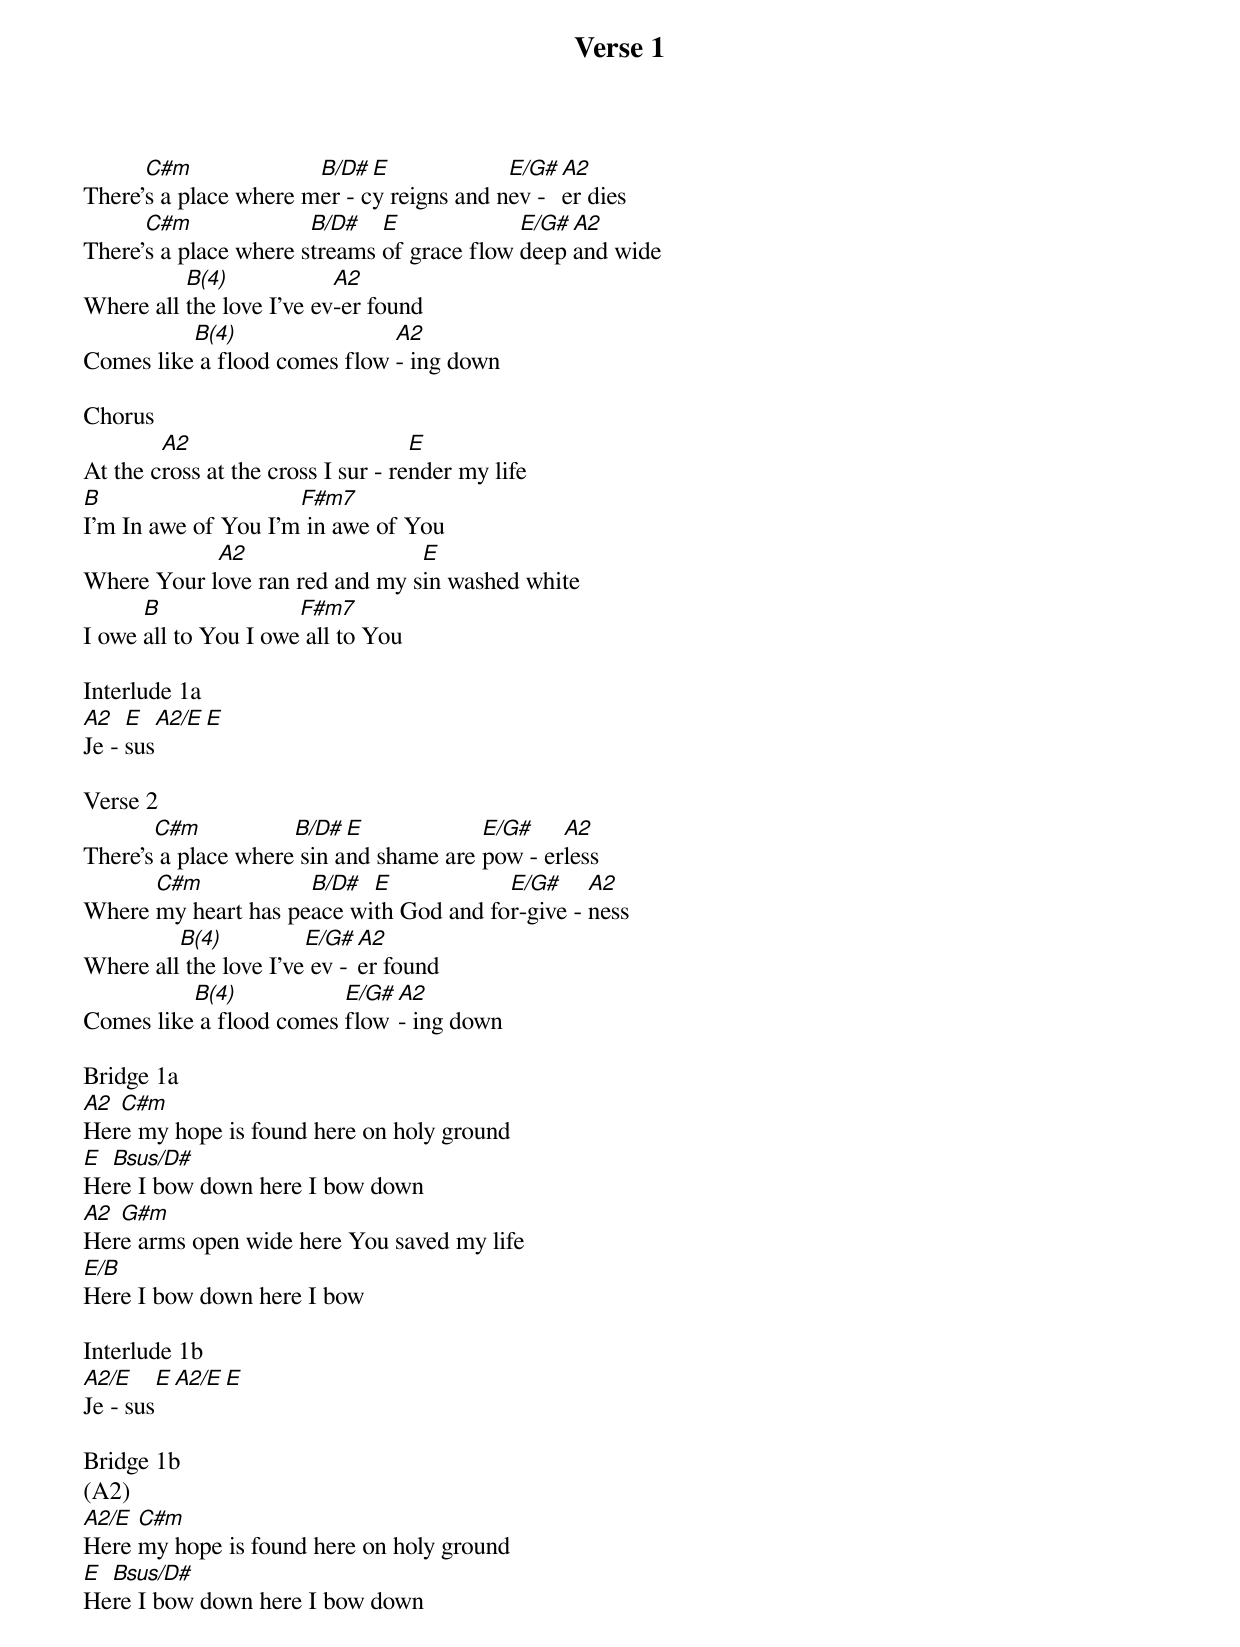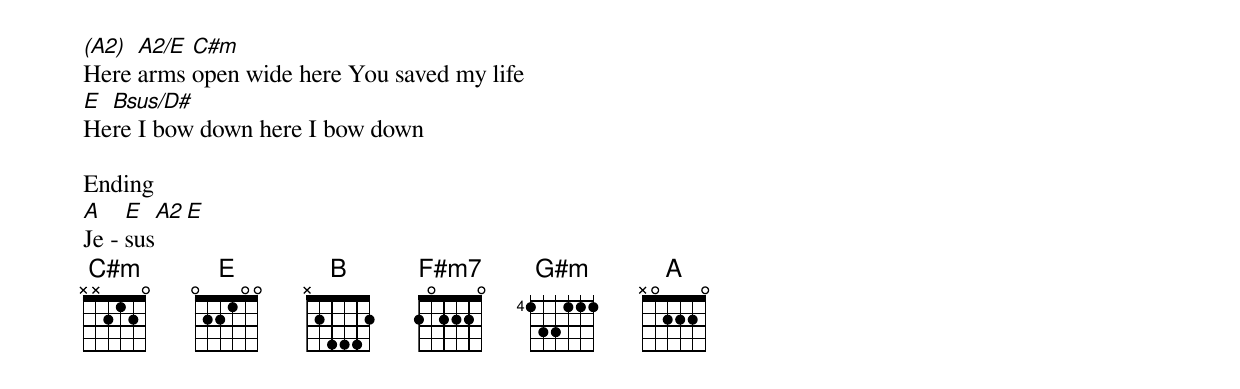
Verse 1
      C#m              B/D#  E             E/G# A2
There's a place where mer - cy reigns and nev - er dies
      C#m              B/D#   E             E/G# A2
There's a place where streams of grace flow deep and wide
          B(4)            A2
Where all the love I've ev-er found
          B(4)                A2
Comes like a flood comes flow - ing down

Chorus
        A2                          E
At the cross at the cross I sur - render my life
B                    F#m7
I'm In awe of You I'm in awe of You
            A2                  E
Where Your love ran red and my sin washed white
      B               F#m7
I owe all to You I owe all to You

Interlude 1a
A2   E    A2/E    E
Je - sus

Verse 2
       C#m           B/D#  E            E/G#    A2
There's a place where sin and shame are pow - erless
      C#m            B/D#  E            E/G#     A2
Where my heart has peace with God and for-give - ness
         B(4)          E/G#  A2
Where all the love I've ev - er found
          B(4)           E/G# A2
Comes like a flood comes flow - ing down

Bridge 1a
A2 C#m
Here my hope is found here on holy ground
E Bsus/D#
Here I bow down here I bow down
A2 G#m
Here arms open wide here You saved my life
E/B
Here I bow down here I bow

Interlude 1b
A2/E    E    A2/E    E
Je - sus

Bridge 1b
(A2)
A2/E C#m
Here my hope is found here on holy ground
E Bsus/D#
Here I bow down here I bow down
(A2) A2/E C#m
Here arms open wide here You saved my life
E Bsus/D#
Here I bow down here I bow down

Ending
A    E     A2    E
Je - sus
